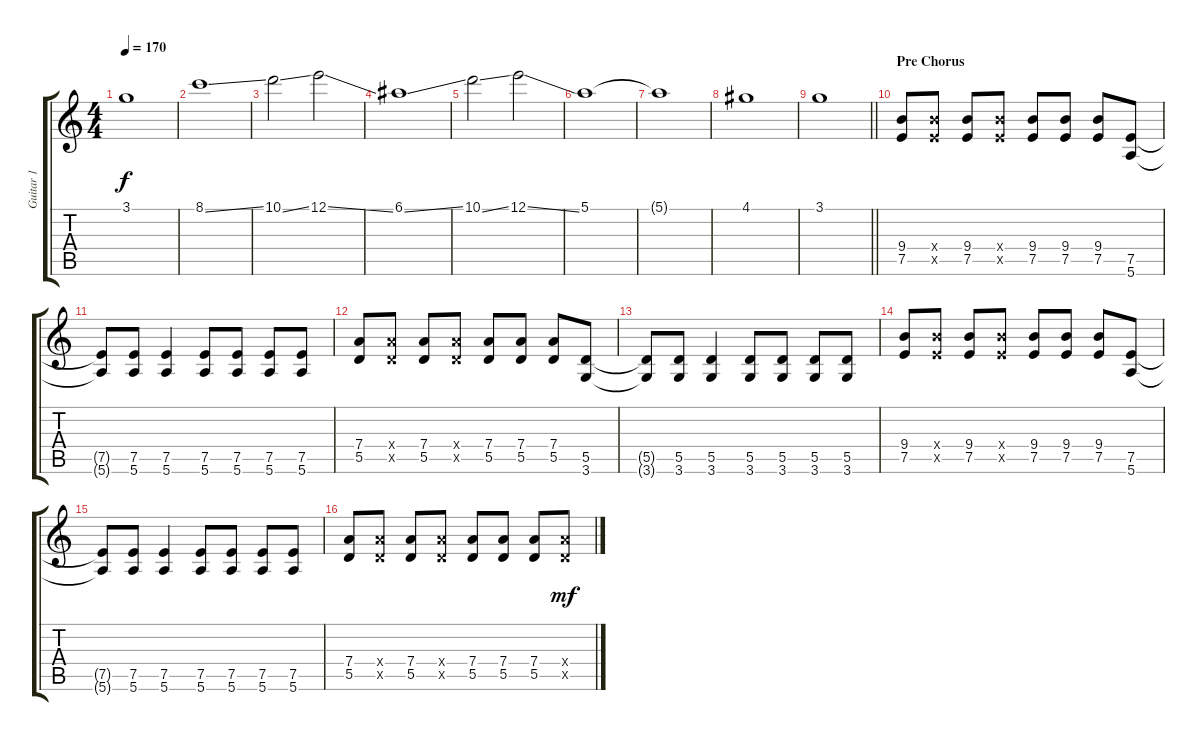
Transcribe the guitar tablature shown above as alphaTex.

\track ("Guitar 1" "Guitar 1") {instrument overdrivenguitar}
\staff {score tabs}
\tuning (E4 B3 G3 D3 A2 E2) {hide}
\ts (4 4)
\tempo 170
\clef g2
\ks c
3.1.1{dy f} |
8.1{ss}.1 |
10.1{ss}.2 12.1{ss}.2 |
6.1{ss}.1 |
10.1{ss}.2 12.1{ss}.2 |
5.1.1 |
5.1{t}.1 |
4.1.1 |
\barLineRight lightlight
3.1.1 |
\section ("" "Pre Chorus")
(9.4 7.5).8 (9.4{x} 7.5{x}).8 (9.4 7.5).8 (9.4{x} 7.5{x}).8 (9.4 7.5).8 (9.4 7.5).8 (9.4 7.5).8 (7.5 5.6).8 |
(7.5{t} 5.6{t}).8 (7.5 5.6).8 (7.5 5.6).4 (7.5 5.6).8 (7.5 5.6).8 (7.5 5.6).8 (7.5 5.6).8 |
(7.4 5.5).8 (7.4{x} 5.5{x}).8 (7.4 5.5).8 (7.4{x} 5.5{x}).8 (7.4 5.5).8 (7.4 5.5).8 (7.4 5.5).8 (5.5 3.6).8 |
(5.5{t} 3.6{t}).8 (5.5 3.6).8 (5.5 3.6).4 (5.5 3.6).8 (5.5 3.6).8 (5.5 3.6).8 (5.5 3.6).8 |
(9.4 7.5).8 (9.4{x} 7.5{x}).8 (9.4 7.5).8 (9.4{x} 7.5{x}).8 (9.4 7.5).8 (9.4 7.5).8 (9.4 7.5).8 (7.5 5.6).8 |
(7.5{t} 5.6{t}).8 (7.5 5.6).8 (7.5 5.6).4 (7.5 5.6).8 (7.5 5.6).8 (7.5 5.6).8 (7.5 5.6).8 |
(7.4 5.5).8 (7.4{x} 5.5{x}).8 (7.4 5.5).8 (7.4{x} 5.5{x}).8 (7.4 5.5).8 (7.4 5.5).8 (7.4 5.5).8 (7.4{x} 5.5{x}).8{dy mf}
